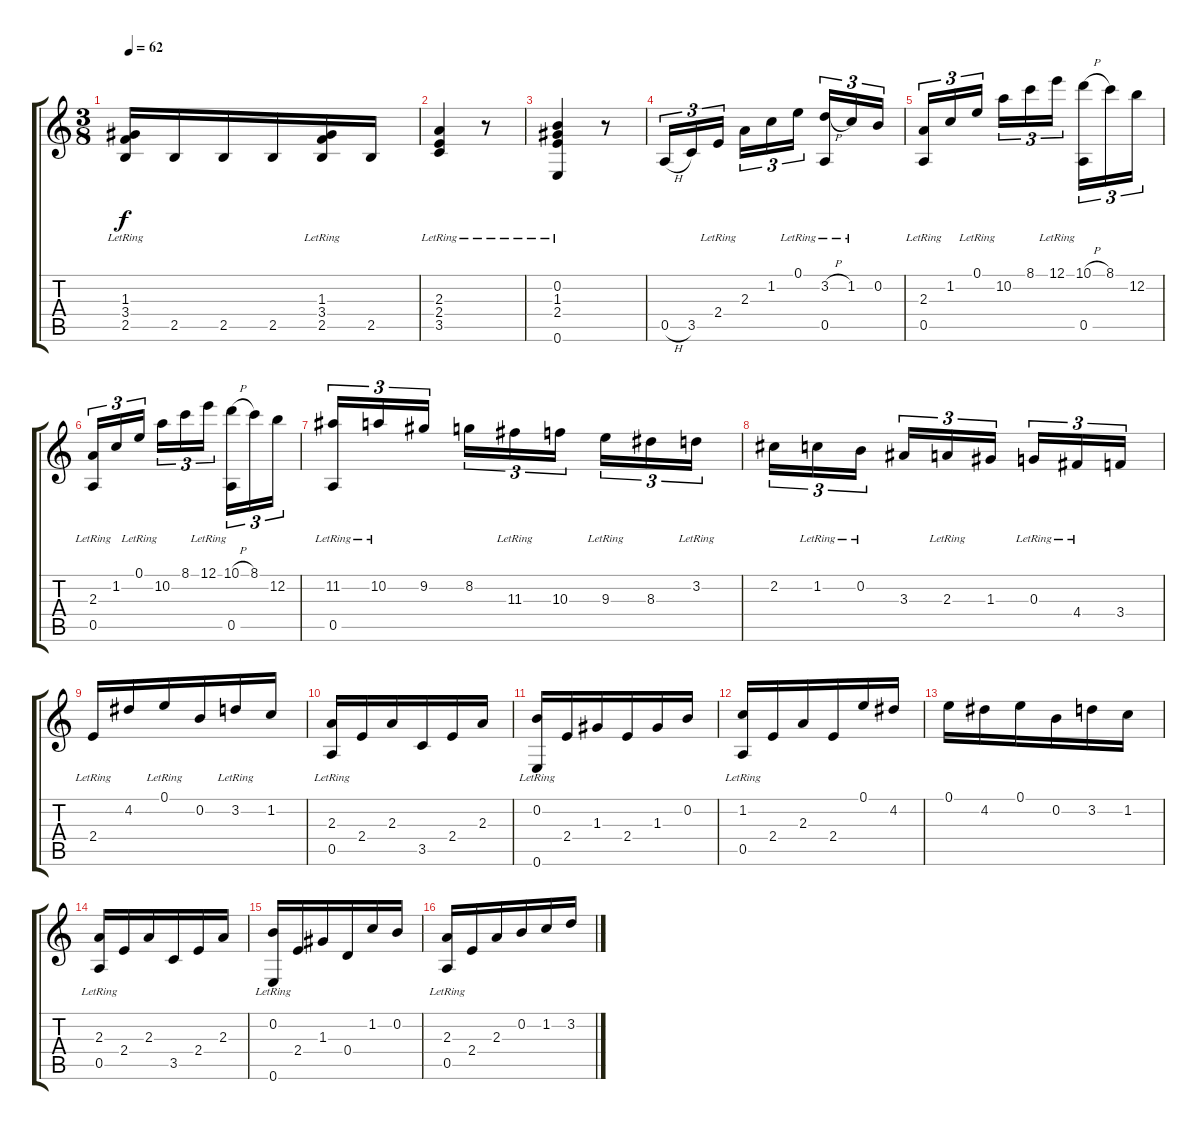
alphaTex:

\track "" {instrument acousticguitarnylon}
\staff {score tabs}
\tuning (E4 B3 G3 D3 A2 E2) {hide}
\ts (3 8)
\tempo 62
\clef g2
\ks c
(1.3{lr} 3.4{lr} 2.5{lr}).16{dy f} 2.5.16 2.5.16 2.5.16 (1.3{lr} 3.4{lr} 2.5).16 2.5.16 |
(2.3{lr} 2.4{lr} 3.5{lr}).4 r.8 |
(0.2{lr} 1.3{lr} 2.4{lr} 0.6{lr}).4 r.8 |
0.5{h}.16{tu (3 2)} 3.5.16{tu (3 2)} 2.4{lr}.16{tu (3 2)} 2.3.16{tu (3 2)} 1.2.16{tu (3 2)} 0.1{lr}.16{tu (3 2)} (3.2{h} 0.5{lr}).16{tu (3 2)} 1.2{lr}.16{tu (3 2)} 0.2.16{tu (3 2)} |
(2.3{lr} 0.5{lr}).16{tu (3 2)} 1.2.16{tu (3 2)} 0.1{lr}.16{tu (3 2)} 10.2{lr}.16{tu (3 2)} 8.1.16{tu (3 2)} 12.1{lr}.16{tu (3 2)} (10.1{h} 0.5{lr}).16{tu (3 2)} 8.1.16{tu (3 2)} 12.2.16{tu (3 2)} |
(2.3{lr} 0.5{lr}).16{tu (3 2)} 1.2.16{tu (3 2)} 0.1{lr}.16{tu (3 2)} 10.2{lr}.16{tu (3 2)} 8.1.16{tu (3 2)} 12.1{lr}.16{tu (3 2)} (10.1{h} 0.5{lr}).16{tu (3 2)} 8.1.16{tu (3 2)} 12.2.16{tu (3 2)} |
(11.2{lr} 0.5{lr}).16{tu (3 2)} 10.2{lr}.16{tu (3 2)} 9.2.16{tu (3 2)} 8.2.16{tu (3 2)} 11.3{lr}.16{tu (3 2)} 10.3.16{tu (3 2)} 9.3{lr}.16{tu (3 2)} 8.3.16{tu (3 2)} 3.2{lr}.16{tu (3 2)} |
2.2.16{tu (3 2)} 1.2{lr}.16{tu (3 2)} 0.2{lr}.16{tu (3 2)} 3.3.16{tu (3 2)} 2.3{lr}.16{tu (3 2)} 1.3.16{tu (3 2)} 0.3{lr}.16{tu (3 2)} 4.4{lr}.16{tu (3 2)} 3.4.16{tu (3 2)} |
2.4{lr}.16 4.2.16 0.1{lr}.16 0.2.16 3.2{lr}.16 1.2.16 |
(2.3 0.5{lr}).16 2.4.16 2.3.16 3.5.16 2.4.16 2.3.16 |
(0.2 0.6{lr}).16 2.4.16 1.3.16 2.4.16 1.3.16 0.2.16 |
(1.2 0.5{lr}).16 2.4.16 2.3.16 2.4.16 0.1.16 4.2.16 |
0.1.16 4.2.16 0.1.16 0.2.16 3.2.16 1.2.16 |
(2.3 0.5{lr}).16 2.4.16 2.3.16 3.5.16 2.4.16 2.3.16 |
(0.2 0.6{lr}).16 2.4.16 1.3.16 0.4.16 1.2.16 0.2.16 |
(2.3 0.5{lr}).16 2.4.16 2.3.16 0.2.16 1.2.16 3.2.16
